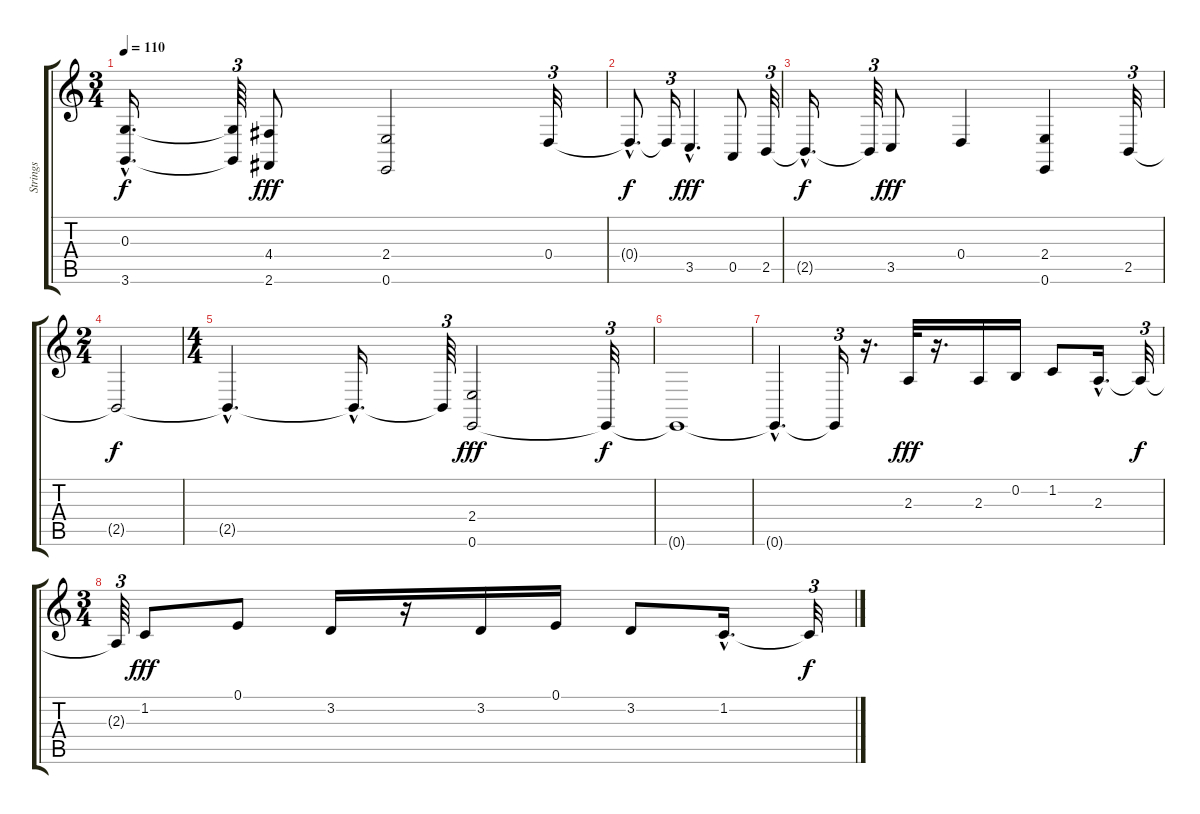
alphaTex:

\track ("Strings" "Strings") {instrument stringensemble1}
\staff {score tabs}
\tuning (E4 B3 G3 D3 A2 E2) {hide}
\ts (3 4)
\tempo 110
\clef g2
\ks c
(0.3{hac t} 3.6{hac t}).16{d dy f} (0.3{t} 3.6{t}).64{tu (3 2)} (4.4 2.6).8{dy fff} (2.4 0.6).2 0.4.32{tu (3 2)} |
0.4{hac t}.8{d dy f} 0.4{t}.16{tu (3 2)} 3.5{hac}.4{d dy fff} 0.5.8 2.5.32{tu (3 2)} |
2.5{hac t}.16{d dy f} 2.5{t}.64{tu (3 2)} 3.5.8{dy fff} 0.4.4 (2.4 0.6).4 2.5.32{tu (3 2)} |
\ts (2 4)
2.5{t}.2{dy f} |
\ts (4 4)
2.5{hac t}.4{d} 2.5{hac t}.16{d} 2.5{t}.64{tu (3 2)} (2.4 0.6).2{dy fff} 0.6{t}.32{tu (3 2) dy f} |
0.6{t}.1 |
0.6{hac t}.4{d} 0.6{t}.16{tu (3 2)} r.16{d} 2.3.32{dy fff} r.16{d} 2.3.16 0.2.16 1.2.8 2.3{hac}.16{d} 2.3{t}.32{tu (3 2) dy f} |
\ts (3 4)
2.3{t}.64{tu (3 2)} 1.2.8{dy fff} 0.1.8 3.2.16 r.16 3.2.16 0.1.16 3.2.8 1.2{hac}.16{d} 1.2{t}.32{tu (3 2) dy f}
